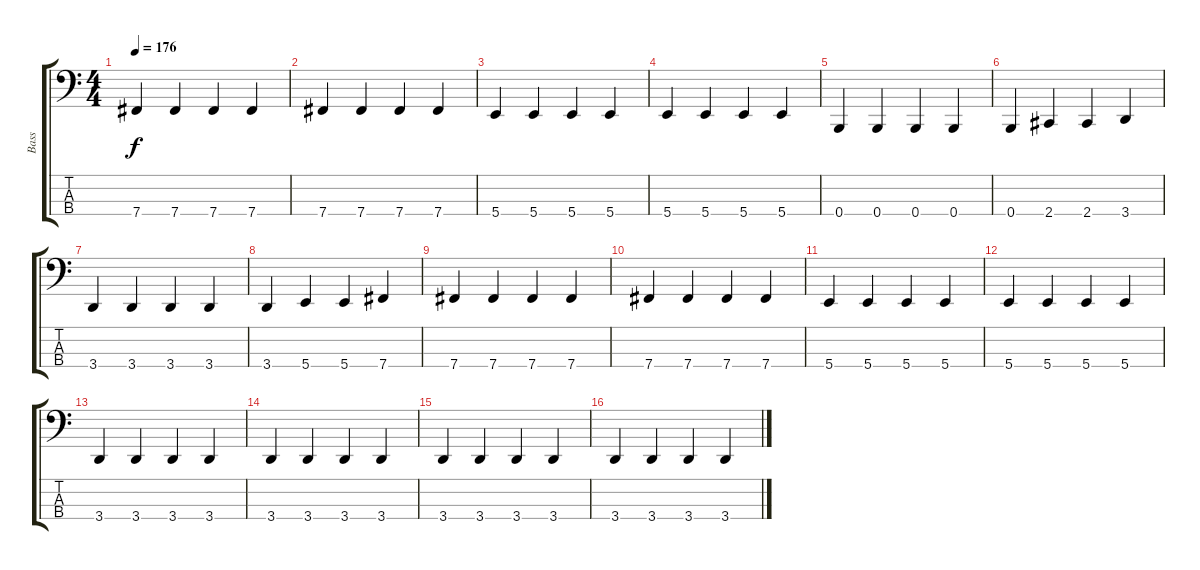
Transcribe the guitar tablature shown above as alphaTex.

\track ("Bass" "Bass") {instrument electricbassfinger}
\staff {score tabs}
\tuning (Eb2 Bb1 F1 B0) {hide}
\ts (4 4)
\tempo 176
\clef f4
\ks c
7.4.4{dy f} 7.4.4 7.4.4 7.4.4 |
7.4.4 7.4.4 7.4.4 7.4.4 |
5.4.4 5.4.4 5.4.4 5.4.4 |
5.4.4 5.4.4 5.4.4 5.4.4 |
0.4.4 0.4.4 0.4.4 0.4.4 |
0.4.4 2.4.4 2.4.4 3.4.4 |
3.4.4 3.4.4 3.4.4 3.4.4 |
3.4.4 5.4.4 5.4.4 7.4.4 |
7.4.4 7.4.4 7.4.4 7.4.4 |
7.4.4 7.4.4 7.4.4 7.4.4 |
5.4.4 5.4.4 5.4.4 5.4.4 |
5.4.4 5.4.4 5.4.4 5.4.4 |
3.4.4 3.4.4 3.4.4 3.4.4 |
3.4.4 3.4.4 3.4.4 3.4.4 |
3.4.4 3.4.4 3.4.4 3.4.4 |
3.4.4 3.4.4 3.4.4 3.4.4
